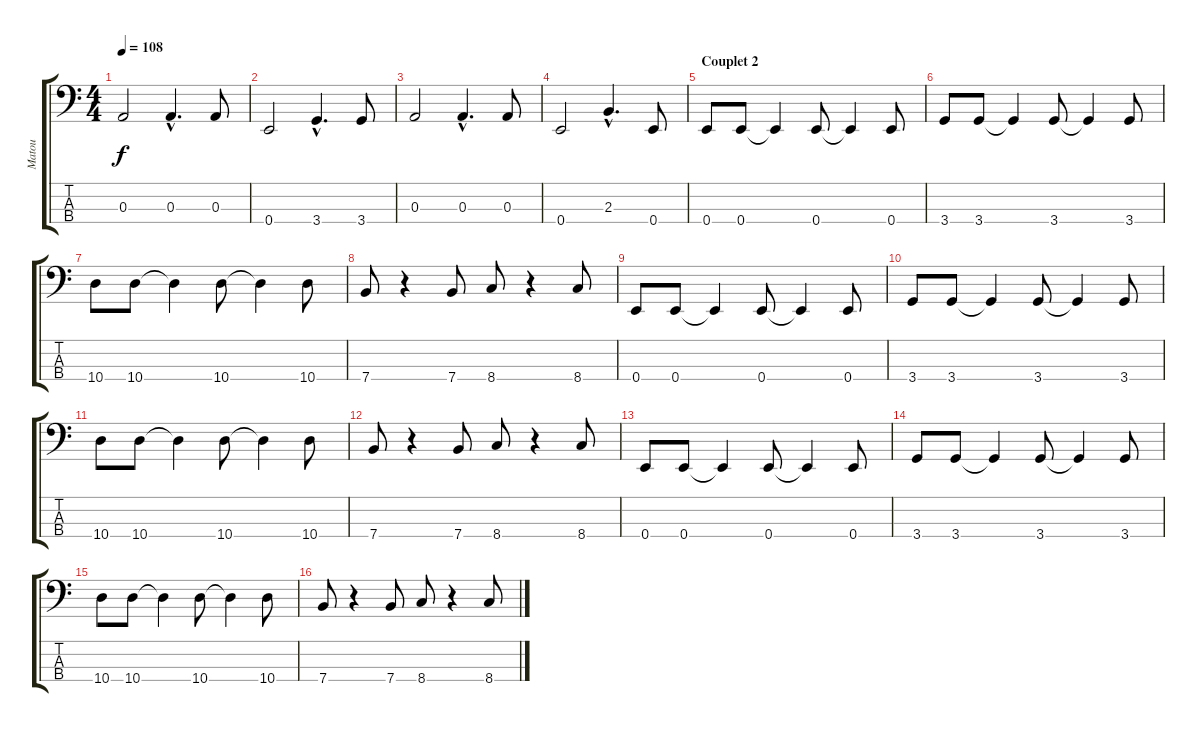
\track ("Matou" "Matou") {instrument electricbassfinger}
\staff {score tabs}
\tuning (G2 D2 A1 E1) {hide}
\ts (4 4)
\tempo 108
\clef f4
\ks c
0.3.2{dy f} 0.3{hac}.4{d} 0.3.8 |
0.4.2 3.4{hac}.4{d} 3.4.8 |
0.3.2 0.3{hac}.4{d} 0.3.8 |
0.4.2 2.3{hac}.4{d} 0.4.8 |
\section ("" "Couplet 2")
0.4.8 0.4.8 0.4{t}.4 0.4.8 0.4{t}.4 0.4.8 |
3.4.8 3.4.8 3.4{t}.4 3.4.8 3.4{t}.4 3.4.8 |
10.4.8 10.4.8 10.4{t}.4 10.4.8 10.4{t}.4 10.4.8 |
7.4.8 r.4 7.4.8 8.4.8 r.4 8.4.8 |
0.4.8 0.4.8 0.4{t}.4 0.4.8 0.4{t}.4 0.4.8 |
3.4.8 3.4.8 3.4{t}.4 3.4.8 3.4{t}.4 3.4.8 |
10.4.8 10.4.8 10.4{t}.4 10.4.8 10.4{t}.4 10.4.8 |
7.4.8 r.4 7.4.8 8.4.8 r.4 8.4.8 |
0.4.8 0.4.8 0.4{t}.4 0.4.8 0.4{t}.4 0.4.8 |
3.4.8 3.4.8 3.4{t}.4 3.4.8 3.4{t}.4 3.4.8 |
10.4.8 10.4.8 10.4{t}.4 10.4.8 10.4{t}.4 10.4.8 |
7.4.8 r.4 7.4.8 8.4.8 r.4 8.4.8
